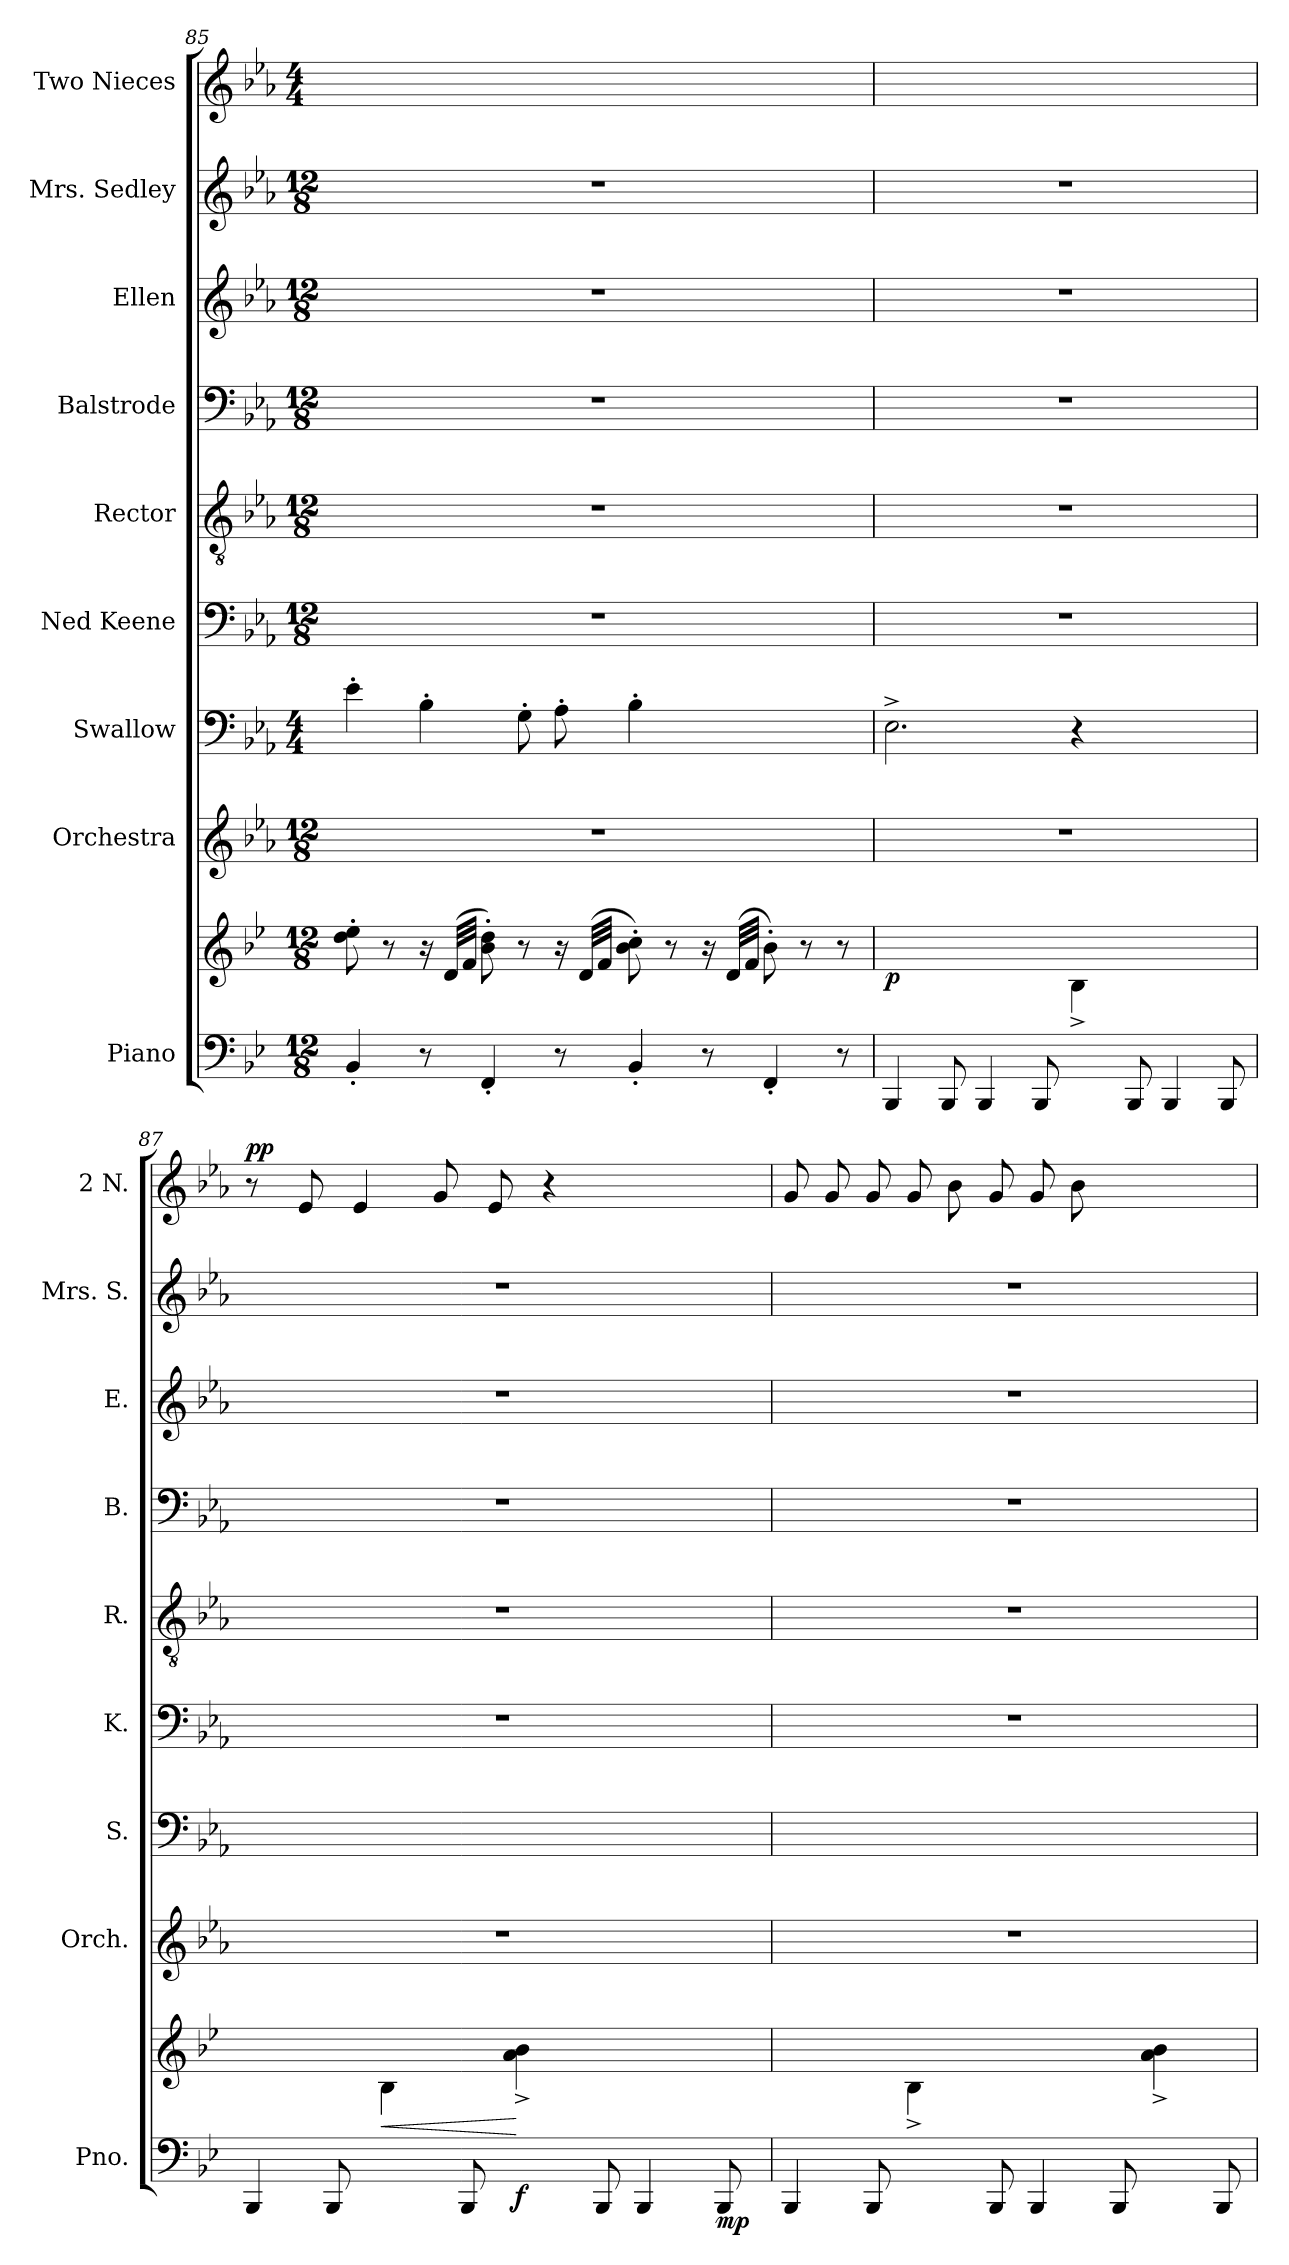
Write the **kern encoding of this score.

**kern	**kern	**dynam	**kern	**kern	**kern	**kern	**kern	**kern	**kern	**kern	**dynam
*part9	*part9	*part9	*part8	*part7	*part6	*part5	*part4	*part3	*part2	*part1	*part1
*staff10	*staff9	*staff9/10	*staff8	*staff7	*staff6	*staff5	*staff4	*staff3	*staff2	*staff1	*staff1
*I"Piano	*	*	*I"Orchestra	*I"Swallow	*I"Ned Keene	*I"Rector	*I"Balstrode	*I"Ellen	*I"Mrs. Sedley	*I"Two Nieces	*
*I'Pno.	*	*	*I'Orch.	*I'S.	*I'K.	*I'R.	*I'B.	*I'E.	*I'Mrs. S.	*I'2 N.	*
!!LO:PB:g=z
*clefF4	*clefG2	*	*clefG2	*clefF4	*clefF4	*clefGv2	*clefF4	*clefG2	*clefG2	*clefG2	*
*k[b-e-]	*k[b-e-]	*	*k[b-e-a-]	*k[b-e-a-]	*k[b-e-a-]	*k[b-e-a-]	*k[b-e-a-]	*k[b-e-a-]	*k[b-e-a-]	*k[b-e-a-]	*
*M12/8	*M12/8	*	*M12/8	*M4/4	*M12/8	*M12/8	*M12/8	*M12/8	*M12/8	*M4/4	*
=85	=85	=85	=85	=85	=85	=85	=85	=85	=85	=85	=85
4BB-'/	8dd\' 8ee-\'	.	1.r	4e-'\	1.r	1.r	1.r	1.r	1.r	1.r	.
.	8r	.	.	.	.	.	.	.	.	.	.
8r	16r	.	.	4B-'\	.	.	.	.	.	.	.
.	(>32d/LLL	.	.	.	.	.	.	.	.	.	.
.	32f/JJJ	.	.	.	.	.	.	.	.	.	.
4FF'/	8b-\' 8dd\')	.	.	.	.	.	.	.	.	.	.
.	8r	.	.	8G'\	.	.	.	.	.	.	.
8r	16r	.	.	8A-'\	.	.	.	.	.	.	.
.	(>32d/LLL	.	.	.	.	.	.	.	.	.	.
.	32f/JJJ	.	.	.	.	.	.	.	.	.	.
4BB-'/	8b-\' 8cc\')	.	.	4B-'\	.	.	.	.	.	.	.
.	8r	.	.	.	.	.	.	.	.	.	.
8r	16r	.	.	2ryy	.	.	.	.	.	.	.
.	(>32d/LLL	.	.	.	.	.	.	.	.	.	.
.	32f/JJJ	.	.	.	.	.	.	.	.	.	.
4FF'/	8b-'\)	.	.	.	.	.	.	.	.	.	.
.	8r	.	.	.	.	.	.	.	.	.	.
8r	8r	.	.	.	.	.	.	.	.	.	.
=86	=86	=86	=86	=86	=86	=86	=86	=86	=86	=86	=86
*	*^	*	*	*	*	*	*	*	*	*	*
!	!	!	!LO:DY:b	!	!	!	!	!	!	!	!	!
4BBB-/	1.ryy	2.ryy	p	1.r	2.E-^\	1.r	1.r	1.r	1.r	1.r	1.r	.
8BBB-/	.	.	.	.	.	.	.	.	.	.	.	.
4BBB-/	.	.	.	.	.	.	.	.	.	.	.	.
8BBB-/	.	.	.	.	.	.	.	.	.	.	.	.
!	!	!	!	!	!LO:N:vis=4	!	!	!	!	!	!	!
4ryy	.	4B-^\	.	.	4.r	.	.	.	.	.	.	.
8BBB-/	.	2ryy	.	.	.	.	.	.	.	.	.	.
4BBB-/	.	.	.	.	4.ryy	.	.	.	.	.	.	.
8BBB-/	.	.	.	.	.	.	.	.	.	.	.	.
!!LO:PB:g=z
=87	=87	=87	=87	=87	=87	=87	=87	=87	=87	=87	=87	=87
!	!	!	!	!	!	!	!	!	!	!	!LO:N:vis=8	!LO:DY:a
4BBB-/	1.ryy	4.ryy	.	1.r	1.r	1.r	1.r	1.r	1.r	1.r	8.r	pp
.	.	.	.	.	.	.	.	.	.	.	8e-/	.
8BBB-/	.	.	.	.	.	.	.	.	.	.	.	.
.	.	.	.	.	.	.	.	.	.	.	4e-/	.
!	!	!	!LO:HP:b	!	!	!	!	!	!	!	!	!
4ryy	.	4B-\	<	.	.	.	.	.	.	.	.	.
.	.	.	.	.	.	.	.	.	.	.	8g/	.
8BBB-/	.	8ryy	.	.	.	.	.	.	.	.	.	.
.	.	.	.	.	.	.	.	.	.	.	8e-/	.
!	!	!	!LO:DY:n=1:b=2	!	!	!	!	!	!	!	!	!
4ryy	.	4a\^ 4b-\^	[ f	.	.	.	.	.	.	.	.	.
!	!	!	!	!	!	!	!	!	!	!	!LO:N:vis=4	!
.	.	.	.	.	.	.	.	.	.	.	4.r	.
8BBB-/	.	2ryy	.	.	.	.	.	.	.	.	.	.
4BBB-/	.	.	.	.	.	.	.	.	.	.	.	.
.	.	.	.	.	.	.	.	.	.	.	4ryy	.
!	!	!	!LO:DY:n=2:b=2	!	!	!	!	!	!	!	!	!
8BBB-/	.	.	mp	.	.	.	.	.	.	.	.	.
.	.	.	.	.	.	.	.	.	.	.	16ryy	.
=88	=88	=88	=88	=88	=88	=88	=88	=88	=88	=88	=88	=88
4BBB-/	1.ryy	4.ryy	.	1.r	1.r	1.r	1.r	1.r	1.r	1.r	8g/	.
.	.	.	.	.	.	.	.	.	.	.	8g/	.
8BBB-/	.	.	.	.	.	.	.	.	.	.	8g/	.
4ryy	.	4B-^\	.	.	.	.	.	.	.	.	8g/	.
.	.	.	.	.	.	.	.	.	.	.	8b-\	.
8BBB-/	.	2ryy	.	.	.	.	.	.	.	.	8g/	.
4BBB-/	.	.	.	.	.	.	.	.	.	.	8g/	.
.	.	.	.	.	.	.	.	.	.	.	8b-\	.
8BBB-/	.	.	.	.	.	.	.	.	.	.	2ryy	.
4ryy	.	4a\^ 4b-\^	.	.	.	.	.	.	.	.	.	.
8BBB-/	.	8ryy	.	.	.	.	.	.	.	.	.	.
*	*v	*v	*	*	*	*	*	*	*	*	*	*
=	=	=	=	=	=	=	=	=	=	=	=
*-	*-	*-	*-	*-	*-	*-	*-	*-	*-	*-	*-
